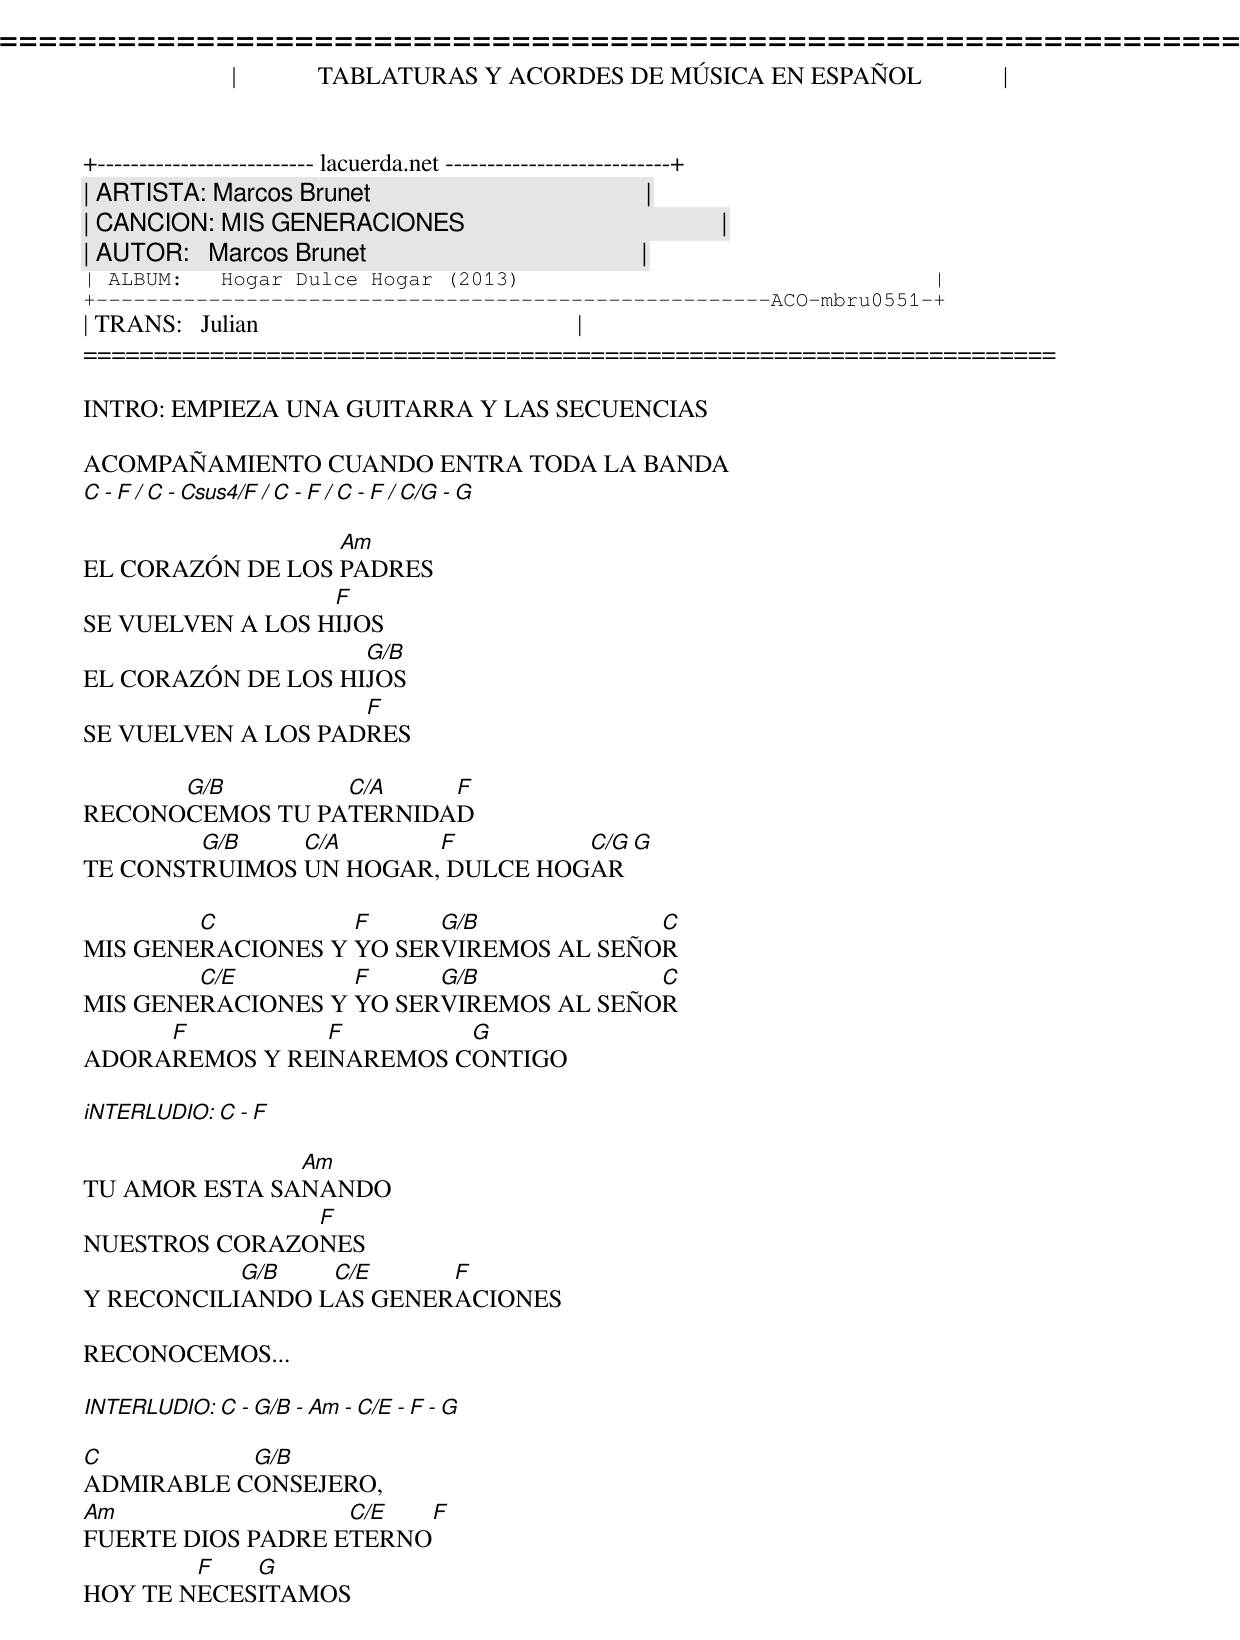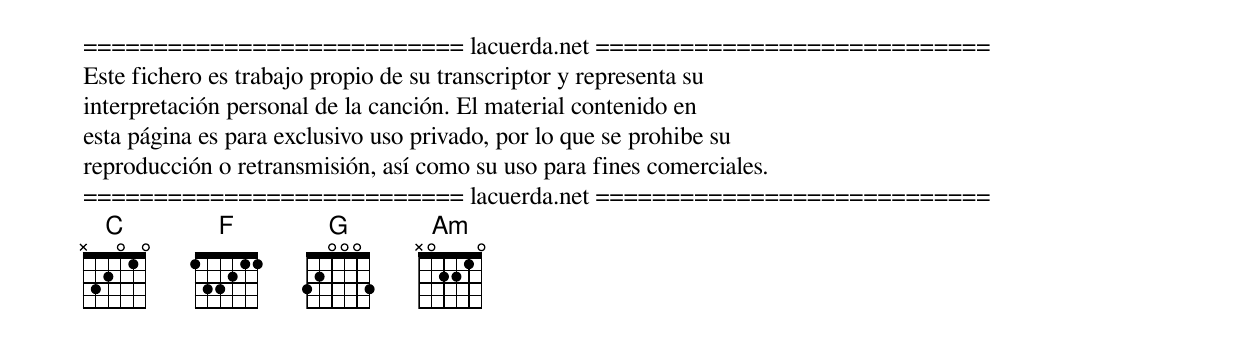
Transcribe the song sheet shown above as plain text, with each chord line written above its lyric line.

=====================================================================
|             TABLATURAS Y ACORDES DE MÚSICA EN ESPAÑOL             |
+-------------------------- lacuerda.net ---------------------------+
| ARTISTA: Marcos Brunet                                            |
| CANCION: MIS GENERACIONES                                         |
| AUTOR:   Marcos Brunet                                            |
| ALBUM:   Hogar Dulce Hogar (2013)                                 |
+------------------------------------------------------ACO-mbru0551-+
| TRANS:   Julian                                                   |
=====================================================================

INTRO: EMPIEZA UNA GUITARRA Y LAS SECUENCIAS

ACOMPAÑAMIENTO CUANDO ENTRA TODA LA BANDA
C - F / C - Csus4/F / C - F / C - F / C/G - G

                  Am
EL CORAZÓN DE LOS PADRES
                  F
SE VUELVEN A LOS HIJOS
                    G/B
EL CORAZÓN DE LOS HIJOS
                    F
SE VUELVEN A LOS PADRES

      G/B        C/A    F
RECONOCEMOS TU PATERNIDAD
        G/B    C/A      F         C/G  G
TE CONSTRUIMOS UN HOGAR, DULCE HOGAR

        C          F     G/B            C
MIS GENERACIONES Y YO SERVIREMOS AL SEÑOR
        C/E        F     G/B            C
MIS GENERACIONES Y YO SERVIREMOS AL SEÑOR
     F          F        G
ADORAREMOS Y REINAREMOS CONTIGO

iNTERLUDIO: C - F

               Am
TU AMOR ESTA SANANDO
               F
NUESTROS CORAZONES
           G/B   C/E     F
Y RECONCILIANDO LAS GENERACIONES

RECONOCEMOS...

INTERLUDIO: C - G/B - Am - C/E - F - G

C          G/B
ADMIRABLE CONSEJERO,
Am                 C/E  F
FUERTE DIOS PADRE ETERNO
        F   G
HOY TE NECESITAMOS


=========================== lacuerda.net ============================
Este fichero es trabajo propio de su transcriptor y representa su
interpretación personal de la canción. El material contenido en
esta página es para exclusivo uso privado, por lo que se prohibe su
reproducción o retransmisión, así como su uso para fines comerciales.
=========================== lacuerda.net ============================
